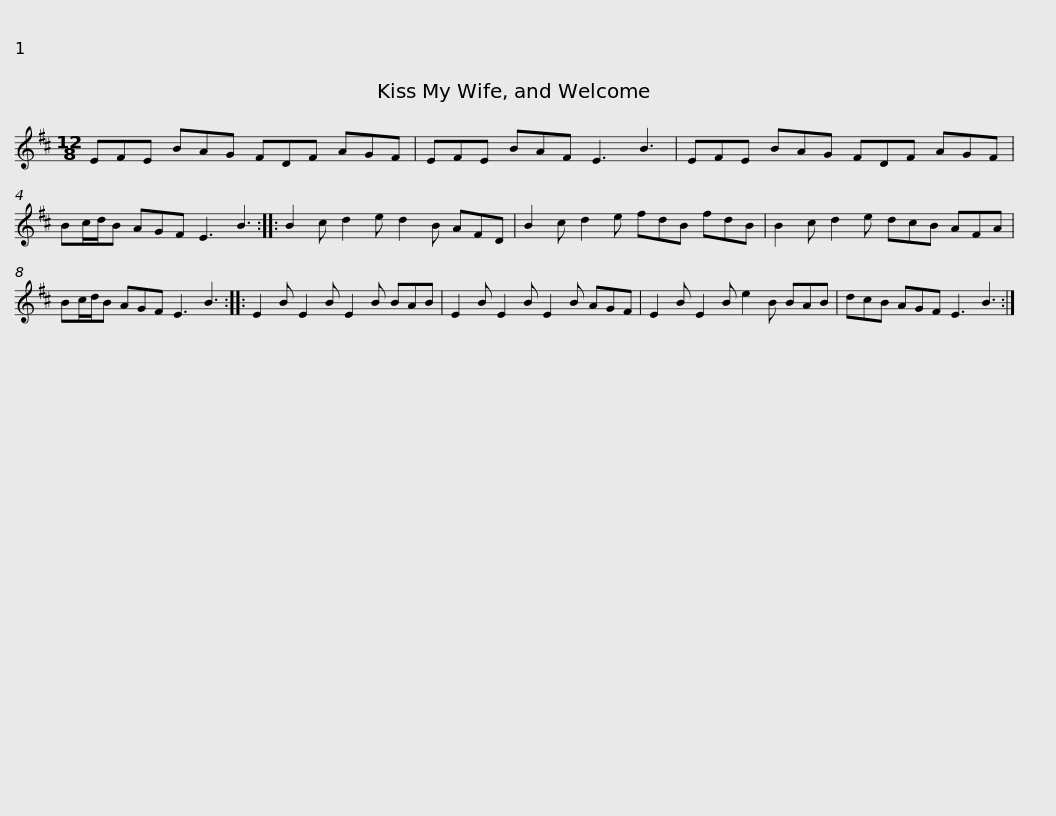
X:1
L:1/8
M:12/8
I:linebreak $
K:D
V:1 treble
V:1
 EFE BAG FDF AGF | EFE BAF E3 B3 | EFE BAG FDF AGF |$ Bc/d/B AGF E3 B3 :: B2 c d2 e d2 B AFD | %5
 B2 c d2 e fdB fdB | B2 c d2 e dcB AFA |$ Bc/d/B AGF E3 B3 :: E2 B E2 B E2 B BAB | E2 B E2 B E2 B AGF | %10
 E2 B E2 B e2 B BAB |$ dcB AGF E3 B3 :| %12
